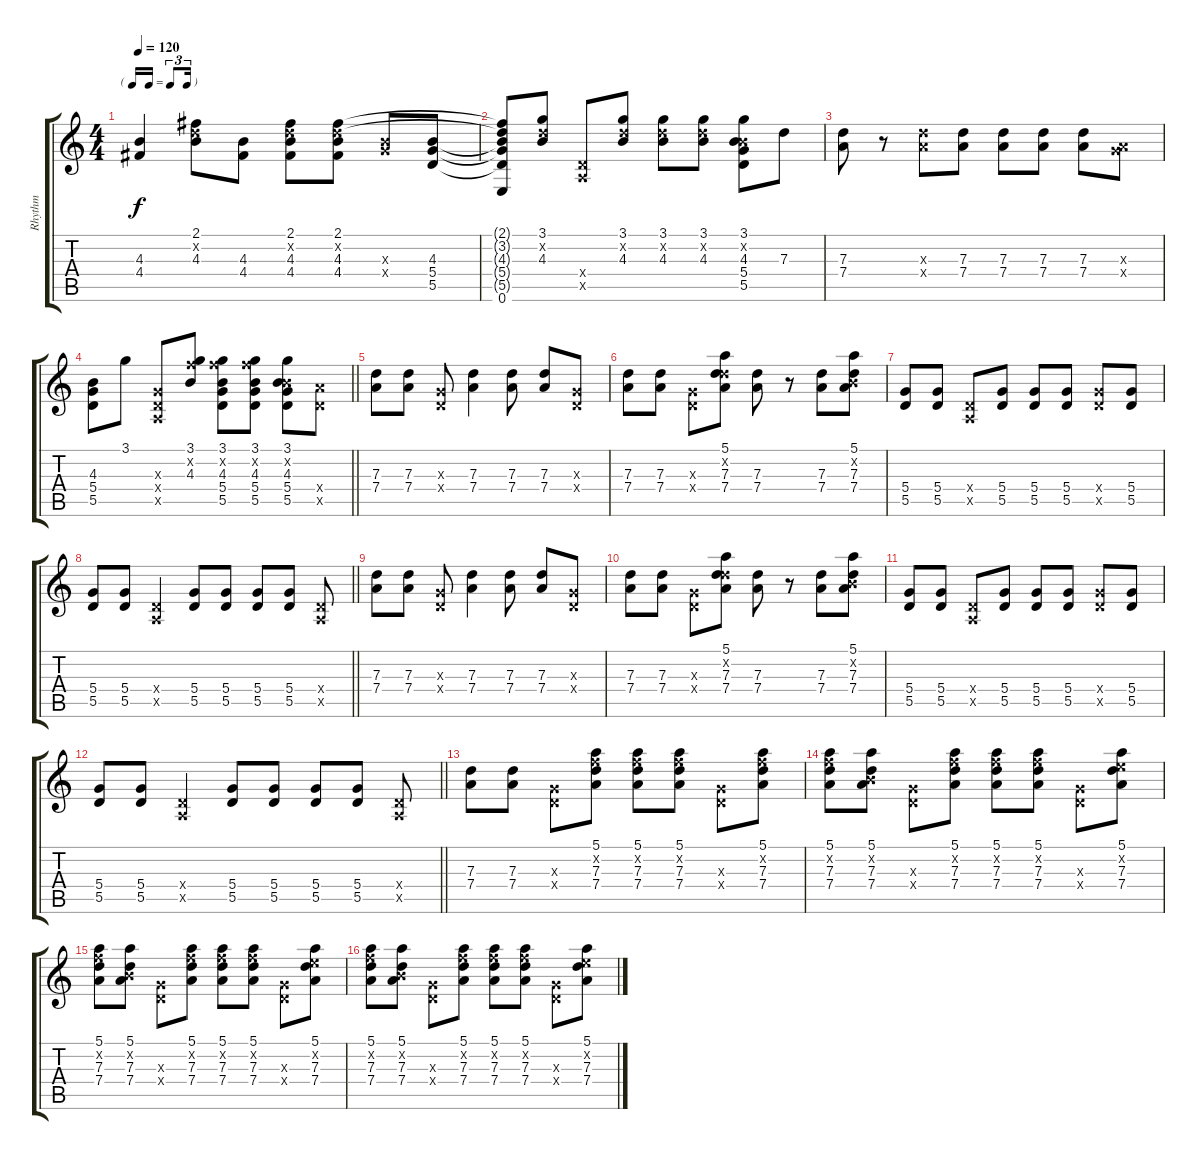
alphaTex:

\track ("Rhythm" "Rhythm") {instrument overdrivenguitar}
\staff {score tabs}
\tuning (E4 B3 G3 D3 A2 E2) {hide}
\ts (4 4)
\tf triplet16th
\tempo 120
\clef g2
\ks c
(4.3 4.4).4{dy f} (2.1 3.2{x} 4.3).8 (4.3 4.4).8 (2.1 3.2{x} 4.3 4.4).8 (2.1 3.2{x} 4.3 4.4).8 (4.3{x} 5.4{x}).8 (4.3 5.4 5.5).8 |
(2.1{t} 3.2{t} 4.3{t} 5.4{t} 5.5{t} 0.6).8 (3.1 3.2{x} 4.3).8 (0.4{x} 0.5{x}).8 (3.1 3.2{x} 4.3).8 (3.1 3.2{x} 4.3).8 (3.1 3.2{x} 4.3).8 (3.1 0.2{x} 4.3 5.4 5.5).8 7.3.8 |
(7.3 7.4).8 r.8 (7.3{x} 7.4{x}).8 (7.3 7.4).8 (7.3 7.4).8 (7.3 7.4).8 (7.3 7.4).8 (0.3{x} 7.4{x}).8 |
\barLineRight lightlight
(4.3 5.4 5.5).8 3.1.8 (0.3{x} 0.4{x} 0.5{x}).8 (3.1 6.2{x} 4.3).8 (3.1 6.2{x} 4.3 5.4 5.5).8 (3.1 6.2{x} 4.3 5.4 5.5).8 (3.1 0.2{x} 4.3 5.4 5.5).8 (7.4{x} 5.5{x}).8 |
(7.3 7.4).8 (7.3 7.4).8 (0.3{x} 0.4{x}).8 (7.3 7.4).4 (7.3 7.4).8 (7.3 7.4).8 (0.3{x} 0.4{x}).8 |
(7.3 7.4).8 (7.3 7.4).8 (0.3{x} 0.4{x}).8 (5.1 3.2{x} 7.3 7.4).8 (7.3 7.4).8 r.8 (7.3 7.4).8 (5.1 0.2{x} 7.3 7.4).8 |
(5.4 5.5).8 (5.4 5.5).8 (0.4{x} 0.5{x}).8 (5.4 5.5).8 (5.4 5.5).8 (5.4 5.5).8 (5.4{x} 5.5{x}).8 (5.4 5.5).8 |
\barLineRight lightlight
(5.4 5.5).8 (5.4 5.5).8 (0.4{x} 0.5{x}).4 (5.4 5.5).8 (5.4 5.5).8 (5.4 5.5).8 (5.4 5.5).8 (0.4{x} 0.5{x}).8 |
(7.3 7.4).8 (7.3 7.4).8 (0.3{x} 0.4{x}).8 (7.3 7.4).4 (7.3 7.4).8 (7.3 7.4).8 (0.3{x} 0.4{x}).8 |
(7.3 7.4).8 (7.3 7.4).8 (0.3{x} 0.4{x}).8 (5.1 3.2{x} 7.3 7.4).8 (7.3 7.4).8 r.8 (7.3 7.4).8 (5.1 0.2{x} 7.3 7.4).8 |
(5.4 5.5).8 (5.4 5.5).8 (0.4{x} 0.5{x}).8 (5.4 5.5).8 (5.4 5.5).8 (5.4 5.5).8 (5.4{x} 5.5{x}).8 (5.4 5.5).8 |
\barLineRight lightlight
(5.4 5.5).8 (5.4 5.5).8 (0.4{x} 0.5{x}).4 (5.4 5.5).8 (5.4 5.5).8 (5.4 5.5).8 (5.4 5.5).8 (0.4{x} 0.5{x}).8 |
(7.3 7.4).8 (7.3 7.4).8 (0.3{x} 0.4{x}).8 (5.1 6.2{x} 7.3 7.4).8 (5.1 6.2{x} 7.3 7.4).8 (5.1 6.2{x} 7.3 7.4).8 (0.3{x} 0.4{x}).8 (5.1 6.2{x} 7.3 7.4).8 |
(5.1 6.2{x} 7.3 7.4).8 (5.1 0.2{x} 7.3 7.4).8 (0.3{x} 0.4{x}).8 (5.1 6.2{x} 7.3 7.4).8 (5.1 6.2{x} 7.3 7.4).8 (5.1 6.2{x} 7.3 7.4).8 (0.3{x} 0.4{x}).8 (5.1 5.2{x} 7.3 7.4).8 |
(5.1 6.2{x} 7.3 7.4).8 (5.1 0.2{x} 7.3 7.4).8 (0.3{x} 0.4{x}).8 (5.1 6.2{x} 7.3 7.4).8 (5.1 6.2{x} 7.3 7.4).8 (5.1 6.2{x} 7.3 7.4).8 (0.3{x} 0.4{x}).8 (5.1 5.2{x} 7.3 7.4).8 |
(5.1 6.2{x} 7.3 7.4).8 (5.1 0.2{x} 7.3 7.4).8 (0.3{x} 0.4{x}).8 (5.1 6.2{x} 7.3 7.4).8 (5.1 6.2{x} 7.3 7.4).8 (5.1 6.2{x} 7.3 7.4).8 (0.3{x} 0.4{x}).8 (5.1 5.2{x} 7.3 7.4).8
